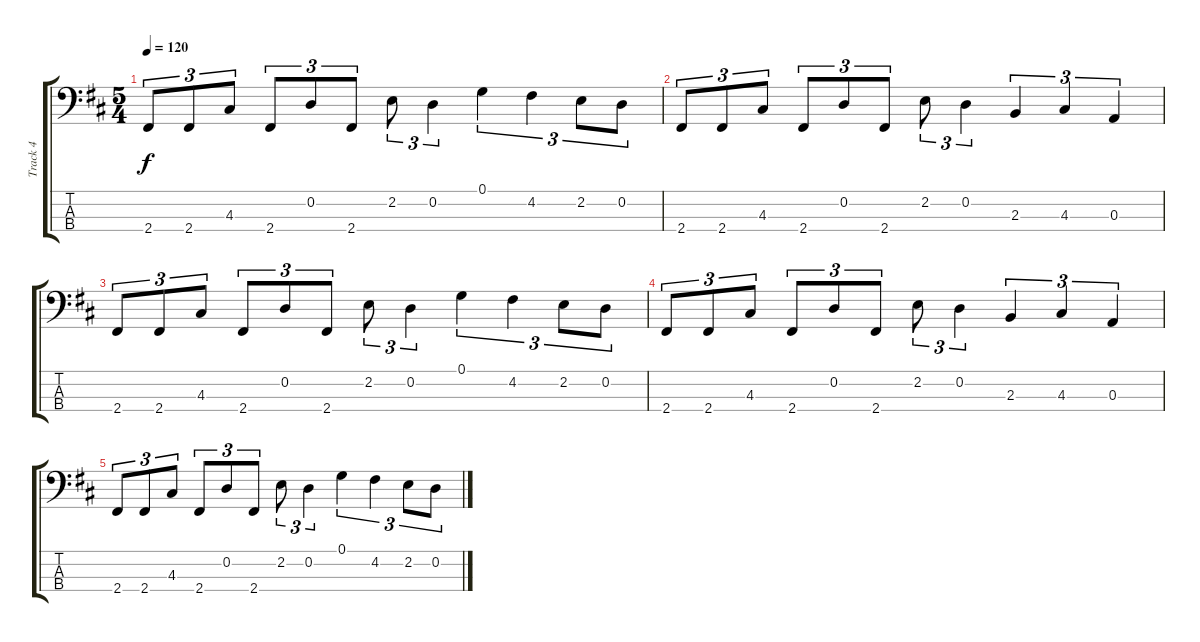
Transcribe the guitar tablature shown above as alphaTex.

\track ("Track 4" "Track 4") {instrument electricbassfinger}
\staff {score tabs}
\tuning (G2 D2 A1 E1) {hide}
\ts (5 4)
\tempo 120
\clef f4
\ks bminor
2.4.8{tu (3 2) dy f} 2.4.8{tu (3 2)} 4.3.8{tu (3 2)} 2.4.8{tu (3 2)} 0.2.8{tu (3 2)} 2.4.8{tu (3 2)} 2.2.8{tu (3 2)} 0.2.4{tu (3 2)} 0.1.4{tu (3 2)} 4.2.4{tu (3 2)} 2.2.8{tu (3 2)} 0.2.8{tu (3 2)} |
2.4.8{tu (3 2)} 2.4.8{tu (3 2)} 4.3.8{tu (3 2)} 2.4.8{tu (3 2)} 0.2.8{tu (3 2)} 2.4.8{tu (3 2)} 2.2.8{tu (3 2)} 0.2.4{tu (3 2)} 2.3.4{tu (3 2)} 4.3.4{tu (3 2)} 0.3.4{tu (3 2)} |
2.4.8{tu (3 2)} 2.4.8{tu (3 2)} 4.3.8{tu (3 2)} 2.4.8{tu (3 2)} 0.2.8{tu (3 2)} 2.4.8{tu (3 2)} 2.2.8{tu (3 2)} 0.2.4{tu (3 2)} 0.1.4{tu (3 2)} 4.2.4{tu (3 2)} 2.2.8{tu (3 2)} 0.2.8{tu (3 2)} |
2.4.8{tu (3 2)} 2.4.8{tu (3 2)} 4.3.8{tu (3 2)} 2.4.8{tu (3 2)} 0.2.8{tu (3 2)} 2.4.8{tu (3 2)} 2.2.8{tu (3 2)} 0.2.4{tu (3 2)} 2.3.4{tu (3 2)} 4.3.4{tu (3 2)} 0.3.4{tu (3 2)} |
2.4.8{tu (3 2)} 2.4.8{tu (3 2)} 4.3.8{tu (3 2)} 2.4.8{tu (3 2)} 0.2.8{tu (3 2)} 2.4.8{tu (3 2)} 2.2.8{tu (3 2)} 0.2.4{tu (3 2)} 0.1.4{tu (3 2)} 4.2.4{tu (3 2)} 2.2.8{tu (3 2)} 0.2.8{tu (3 2)}
